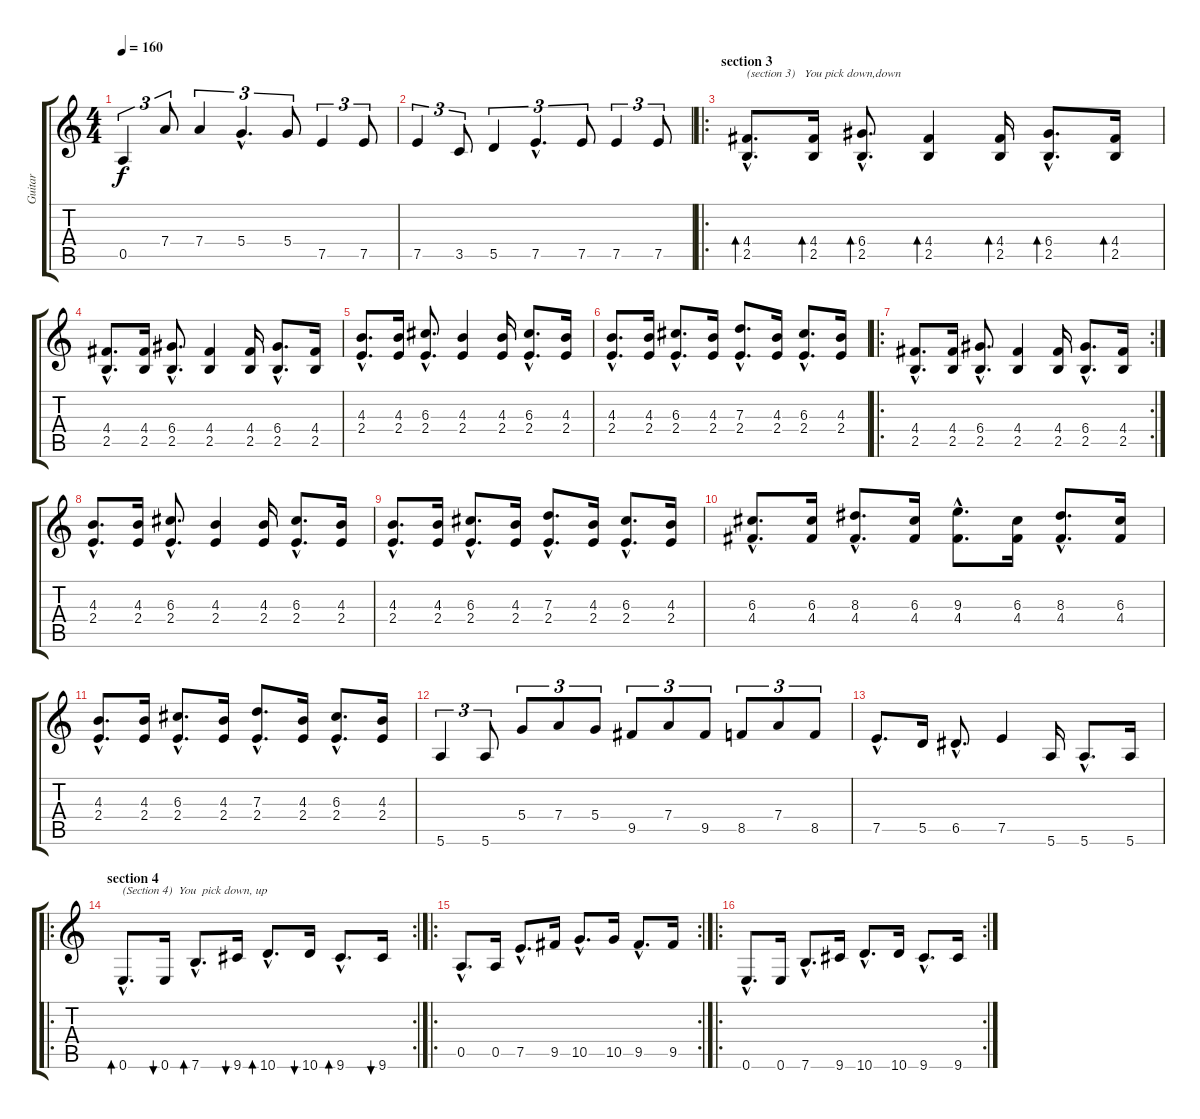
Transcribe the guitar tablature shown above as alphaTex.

\track ("Guitar" "Guitar") {instrument overdrivenguitar}
\staff {score tabs}
\tuning (E4 B3 G3 D3 A2 E2) {hide}
\ts (4 4)
\tempo 160
\clef g2
\ks c
0.5.4{tu (3 2) dy f} 7.4.8{tu (3 2)} 7.4.4{tu (3 2)} 5.4{hac}.4{d tu (3 2)} 5.4.8{tu (3 2)} 7.5.4{tu (3 2)} 7.5.8{tu (3 2)} |
7.5.4{tu (3 2)} 3.5.8{tu (3 2)} 5.5.4{tu (3 2)} 7.5{hac}.4{d tu (3 2)} 7.5.8{tu (3 2)} 7.5.4{tu (3 2)} 7.5.8{tu (3 2)} |
\ro
\section ("" "section 3")
(4.4{hac} 2.5{hac}).8{d bd 60 txt "(section 3)   You pick down,down" instrument electricguitarclean} (4.4 2.5).16{bd 60} (6.4{hac} 2.5{hac}).8{d bd 60} (4.4 2.5).4{bd 60} (4.4 2.5).16{bd 60} (6.4{hac} 2.5{hac}).8{d bd 60} (4.4 2.5).16{bd 60} |
(4.4{hac} 2.5{hac}).8{d} (4.4 2.5).16 (6.4{hac} 2.5{hac}).8{d} (4.4 2.5).4 (4.4 2.5).16 (6.4{hac} 2.5{hac}).8{d} (4.4 2.5).16 |
(4.3{hac} 2.4{hac}).8{d} (4.3 2.4).16 (6.3{hac} 2.4{hac}).8{d} (4.3 2.4).4 (4.3 2.4).16 (6.3{hac} 2.4{hac}).8{d} (4.3 2.4).16 |
(4.3{hac} 2.4{hac}).8{d} (4.3 2.4).16 (6.3{hac} 2.4{hac}).8{d} (4.3 2.4).16 (7.3{hac} 2.4{hac}).8{d} (4.3 2.4).16 (6.3{hac} 2.4{hac}).8{d} (4.3 2.4).16 |
\ro
\rc 2
(4.4{hac} 2.5{hac}).8{d} (4.4 2.5).16 (6.4{hac} 2.5{hac}).8{d} (4.4 2.5).4 (4.4 2.5).16 (6.4{hac} 2.5{hac}).8{d} (4.4 2.5).16 |
(4.3{hac} 2.4{hac}).8{d} (4.3 2.4).16 (6.3{hac} 2.4{hac}).8{d} (4.3 2.4).4 (4.3 2.4).16 (6.3{hac} 2.4{hac}).8{d} (4.3 2.4).16 |
(4.3{hac} 2.4{hac}).8{d} (4.3 2.4).16 (6.3{hac} 2.4{hac}).8{d} (4.3 2.4).16 (7.3{hac} 2.4{hac}).8{d} (4.3 2.4).16 (6.3{hac} 2.4{hac}).8{d} (4.3 2.4).16 |
(6.3{hac} 4.4{hac}).8{d instrument electricguitarmuted} (6.3 4.4).16 (8.3{hac} 4.4{hac}).8{d} (6.3 4.4).16 (9.3{hac} 4.4{hac}).8{d} (6.3 4.4).16 (8.3{hac} 4.4{hac}).8{d} (6.3 4.4).16 |
(4.3{hac} 2.4{hac}).8{d} (4.3 2.4).16 (6.3{hac} 2.4{hac}).8{d} (4.3 2.4).16 (7.3{hac} 2.4{hac}).8{d} (4.3 2.4).16 (6.3{hac} 2.4{hac}).8{d} (4.3 2.4).16 |
5.6.4{tu (3 2)} 5.6.8{tu (3 2)} 5.4.8{tu (3 2)} 7.4.8{tu (3 2)} 5.4.8{tu (3 2)} 9.5.8{tu (3 2)} 7.4.8{tu (3 2)} 9.5.8{tu (3 2)} 8.5.8{tu (3 2)} 7.4.8{tu (3 2)} 8.5.8{tu (3 2)} |
7.5{hac}.8{d} 5.5.16 6.5{hac}.8{d} 7.5.4 5.6.16 5.6{hac}.8{d} 5.6.16 |
\ro
\rc 2
\section ("" "section 4")
0.6{hac}.8{d bd 60 txt "(Section 4)  You  pick down, up" instrument overdrivenguitar} 0.6.16{bu 60} 7.6{hac}.8{d bd 60} 9.6.16{bu 60} 10.6{hac}.8{d bd 60} 10.6.16{bu 60} 9.6{hac}.8{d bd 60} 9.6.16{bu 60} |
\ro
\rc 2
0.5{hac}.8{d} 0.5.16 7.5{hac}.8{d} 9.5.16 10.5{hac}.8{d} 10.5.16 9.5{hac}.8{d} 9.5.16 |
\ro
\rc 2
0.6{hac}.8{d} 0.6.16 7.6{hac}.8{d} 9.6.16 10.6{hac}.8{d} 10.6.16 9.6{hac}.8{d} 9.6.16
